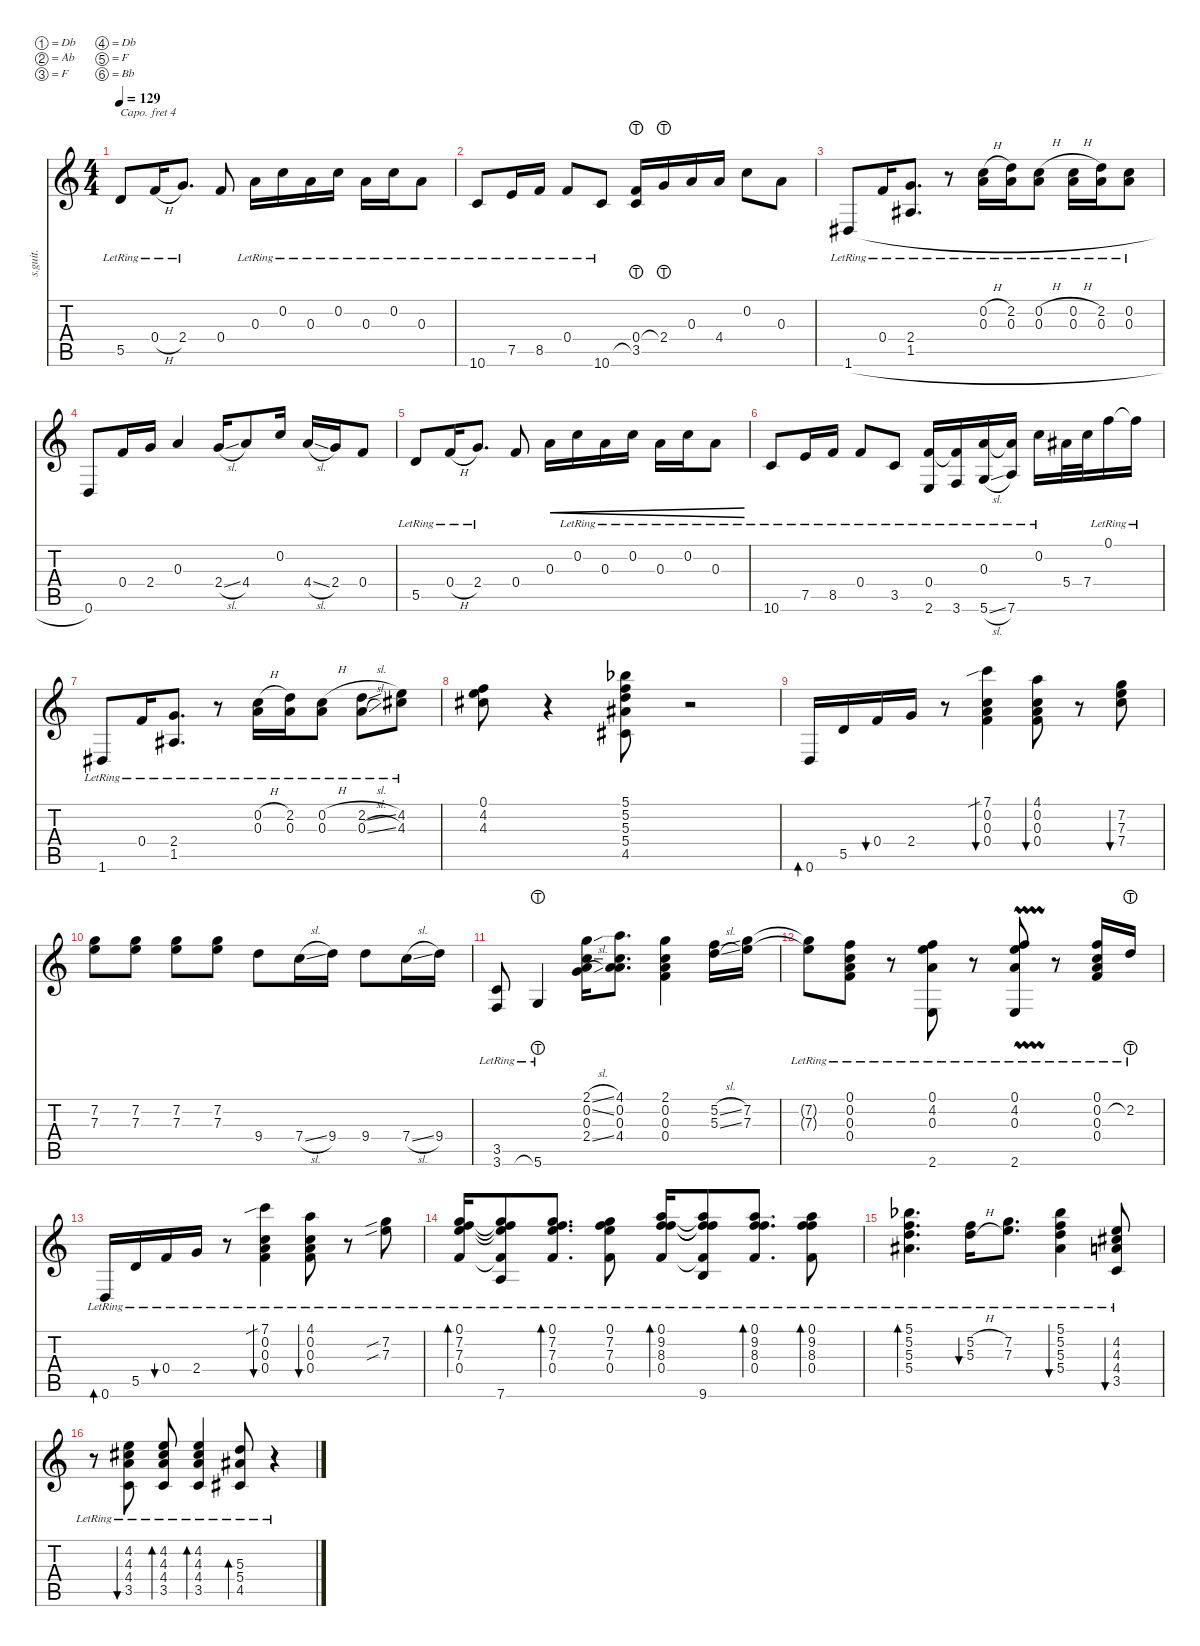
\defaultSystemsLayout 4
\hideDynamics
\bracketExtendMode nobrackets
\otherSystemsTrackNameOrientation horizontal
\track ("Alex" "s.guit.") {instrument acousticguitarsteel}
\staff {score tabs}
\capo 4
\tuning (Db4 Ab3 F3 Db3 F2 Bb1)
\ts (4 4)
\tempo 129
\clef g2
\ks c
5.5{lr}.8{dy mp beam Up} 0.4{h lr}.16{dy mf beam Up} 2.4{lr}.8{d dy mp beam Up} 0.4.8{beam Up} 0.3{lr}.16{dy p beam Down} 0.2{lr}.16{beam Down} 0.3{lr}.16{beam Down} 0.2{lr}.16{beam Down} 0.3{lr}.16{beam Down} 0.2{lr}.16{beam Down} 0.3{lr}.8{beam Down} |
10.6{lr}.8{beam Up} 7.5{lr}.16{dy mp beam Up} 8.5{lr}.16{beam Up} 0.4{lr}.8{beam Up} 10.6{lr}.8{beam Up} (3.5{lht} 0.4).16{beam Up} 2.4{lht}.16{beam Up} 0.3.16{beam Up} 4.4.16{beam Up} 0.2.8{beam Down} 0.3.8{beam Down} |
1.6{h lr acc #}.8{beam Up} 0.4{lr}.16{beam Up} (1.5{lr acc #} 2.4{lr}).8{d beam Up} r.8{beam Up} (0.3{lr} 0.2{h lr}).16{beam Down} (0.3{lr} 2.2{lr}).16{beam Down} (0.3{lr} 0.2{h lr}).8{beam Down} (0.3{lr} 0.2{h lr}).16{beam Down} (0.3{lr} 2.2{lr}).16{beam Down} (0.3{lr} 0.2{lr}).8{beam Down} |
0.6.8{dy mf beam Up} 0.4.16{beam Up} 2.4.16{beam Up} 0.3.4{beam Up} 2.4{sl}.16{dy mp beam Up} 4.4.8{beam Up} 0.2.16{beam Up} 4.4{sl}.16{beam Up} 2.4.16{beam Up} 0.4.8{beam Up} |
5.5{lr}.8{beam Up} 0.4{h lr}.16{dy mf beam Up} 2.4{lr}.8{d dy mp beam Up} 0.4.8{beam Up} 0.3.16{cre beam Down} 0.2{lr}.16{cre beam Down} 0.3{lr}.16{cre beam Down} 0.2{lr}.16{cre beam Down} 0.3{lr}.16{cre beam Down} 0.2{lr}.16{cre beam Down} 0.3{lr}.8{cre beam Down} |
10.6{lr}.8{dy p beam Up} 7.5{lr}.16{dy mp beam Up} 8.5{lr}.16{beam Up} 0.4{lr}.8{beam Up} 3.5{lr}.8{beam Up} (0.4{lr} 2.6).16{beam Up} (0.4{lr t} 3.6).16{dy mf beam Up} (0.3{lr} 5.6{sl}).16{dy mp beam Up} (0.3{lr t} 7.6).16{beam Up} 0.2{lr}.16{beam Down} 5.4{acc #}.32{beam Down} 7.4.32{beam Down} 0.1{lr}.16{beam Down} 0.1{lr t}.16{beam Down} |
1.6{lr acc #}.8{beam Up} 0.4{lr}.16{beam Up} (1.5{lr acc #} 2.4{lr}).8{d beam Up} r.8{beam Up} (0.3{lr} 0.2{h lr}).16{dy mf beam Down} (0.3{lr} 2.2{lr}).16{beam Down} (0.3{lr} 0.2{h lr}).8{beam Down} (0.3{sl lr} 2.2{sl lr}).8{beam Down} (4.2{lr} 4.3{lr acc #}).8{beam Down} |
(4.2 4.3{acc #} 0.1).8{beam Down} r.4{beam Down} (5.2 5.3 5.1{acc b} 5.4{acc #} 4.5{acc #}).8{beam Down} r.2{beam Down} |
0.6.16{bd 43 dy mp beam Up} 5.5.16{beam Up} 0.4.16{bu 42 beam Up} 2.4.16{beam Up} r.8{beam Up} (7.1{sib} 0.3 0.2 0.4).4{bu 44 beam Down} (4.1 0.2 0.3 0.4).8{bu 41 beam Down} r.8{beam Down} (7.2 7.3 7.4).8{bu 56 dy mf beam Down} |
(7.2 7.3).8{dy mp beam Down} (7.2 7.3).8{beam Down} (7.2 7.3).8{beam Down} (7.2 7.3).8{beam Down} 9.4.8{dy p beam Down} 7.4{sl}.16{dy mp beam Down} 9.4.16{beam Down} 9.4.8{beam Down} 7.4{sl}.16{beam Down} 9.4.16{beam Down} |
(3.5{lr} 3.6{lr}).8{beam Up} 5.6{lht lr}.4{dy p beam Up} (2.1{sl} 0.2{sl} 0.3 2.4{sl}).16{dy mp beam Down} (4.1 0.2 0.3 4.4).8{d beam Down} (0.2 2.1 0.3 0.4).4{beam Down} (5.2{sl} 5.3{sl}).16{beam Down} (7.2 7.3).16{beam Down} |
(7.2{lr t} 7.3{lr t}).8{beam Down} (0.1{lr} 0.2{lr} 0.3{lr} 0.4).8{beam Down} r.8{beam Down} (2.6{lr} 4.2{lr} 0.1{lr} 0.3{lr}).8{beam Up} r.8{beam Up} (2.6{vw lr} 4.2{vw lr} 0.1{vw lr} 0.3{vw lr}).8{beam Up} r.8{beam Up} (0.1{lr} 0.2{lr} 0.3{lr} 0.4{lr}).16{beam Down} 2.2{lht lr}.16{beam Down} |
0.6{lr}.16{bd 43 dy p beam Up} 5.5{lr}.16{beam Up} 0.4{lr}.16{bu 42 beam Up} 2.4{lr}.16{beam Up} r.8{beam Up} (7.1{sib lr} 0.3{lr} 0.2{lr} 0.4{lr}).4{bu 44 dy mp beam Down} (4.1{lr} 0.2{lr} 0.3{lr} 0.4{lr}).8{bu 41 beam Down} r.8{beam Down} (7.2{sib lr} 7.3{sib lr}).8{dy mf beam Down} |
(7.2{lr} 7.3{lr} 0.4{lr} 0.1).16{bd 38 dy mp beam Up} (7.6{lr} 7.2{lr t} 7.3{lr t} 0.4{lr t} 0.1{t}).8{beam Up} (7.2{lr} 7.3{lr} 0.4 0.1).8{d bd 37 beam Up} (7.2{lr} 7.3{lr} 0.4 0.1).8{beam Down} (9.2{lr} 8.3{lr} 0.4 0.1).16{bd 35 beam Up} (9.6{lr} 9.2{lr t} 8.3{lr t} 0.4{t} 0.1{t}).8{beam Up} (9.2{lr} 0.4{lr} 8.3{lr} 0.1).8{d bd 34 beam Up} (9.2{lr} 8.3{lr} 0.4 0.1).8{bd 33 beam Down} |
(5.2{lr} 5.1{lr acc b} 5.3{lr} 5.4{lr acc #}).4{d bd 40 beam Down} (5.2{h lr} 5.3{h lr}).16{bu 39 beam Down} (7.2{lr} 7.3{lr}).8{d beam Down} (5.2{lr} 5.1{lr acc b} 5.3{lr} 5.4{lr acc #}).4{bu 39 beam Down} (4.2{lr} 4.3{lr acc #} 3.5{lr} 4.4{lr}).8{bu 39 beam Up} |
r.8{beam Down} (4.2{lr} 4.3{lr acc #} 3.5{lr} 4.4{lr}).8{bu 39 beam Up} (4.2{lr} 4.3{lr acc #} 3.5{lr} 4.4{lr}).8{bd 39 beam Up} (4.2{lr} 4.3{lr acc #} 3.5{lr} 4.4{lr}).4{bd 39 beam Up} (5.3{lr} 5.4{lr acc #} 4.5{lr acc #}).8{bd 39 beam Up} r.4{beam Up}
